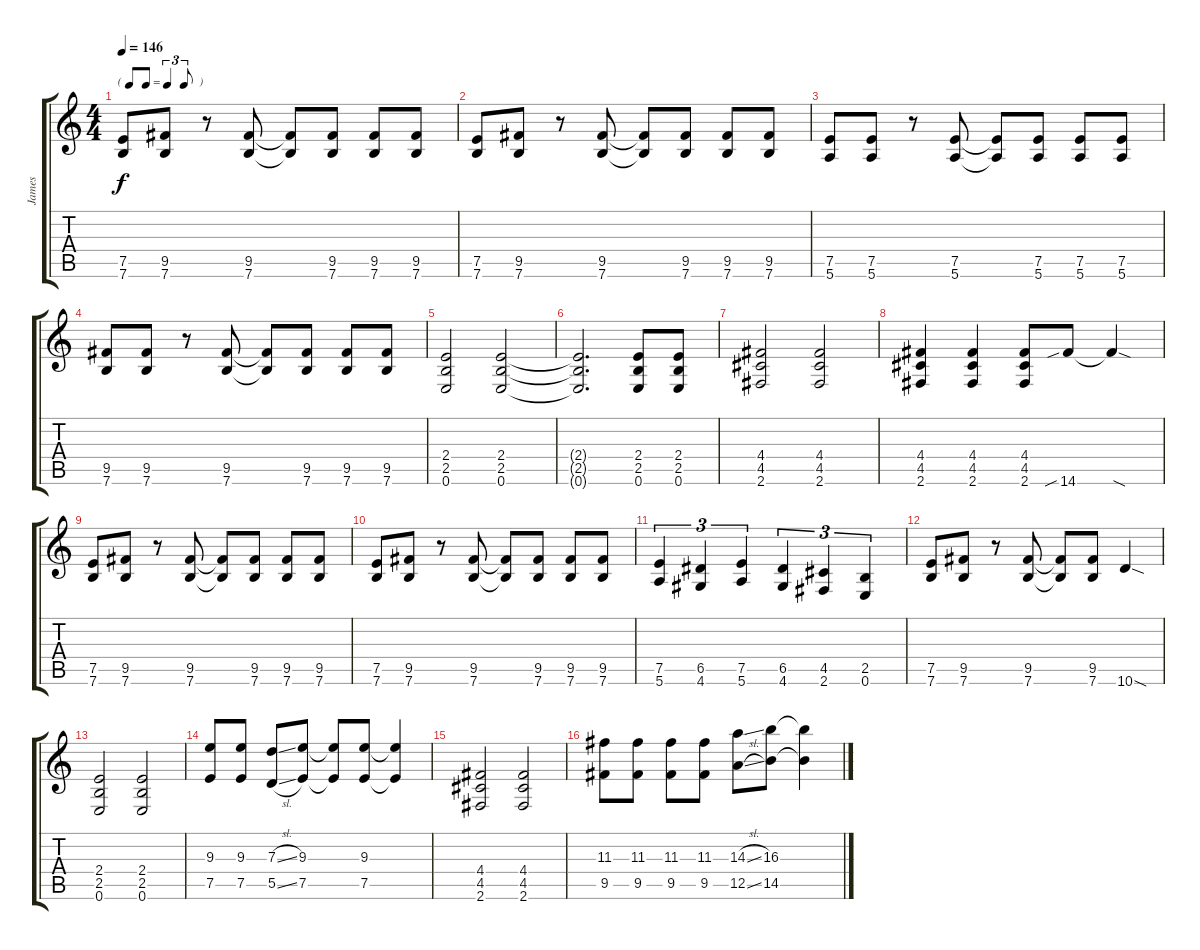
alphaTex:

\track ("James" "James") {instrument overdrivenguitar}
\staff {score tabs}
\tuning (E4 B3 G3 D3 A2 E2) {hide}
\ts (4 4)
\tf triplet8th
\tempo 146
\clef g2
\ks c
(7.5 7.6).8{dy f} (9.5 7.6).8 r.8 (9.5 7.6).8 (9.5{t} 7.6{t}).8 (9.5 7.6).8 (9.5 7.6).8 (9.5 7.6).8 |
(7.5 7.6).8 (9.5 7.6).8 r.8 (9.5 7.6).8 (9.5{t} 7.6{t}).8 (9.5 7.6).8 (9.5 7.6).8 (9.5 7.6).8 |
(7.5 5.6).8 (7.5 5.6).8 r.8 (7.5 5.6).8 (7.5{t} 5.6{t}).8 (7.5 5.6).8 (7.5 5.6).8 (7.5 5.6).8 |
(9.5 7.6).8 (9.5 7.6).8 r.8 (9.5 7.6).8 (9.5{t} 7.6{t}).8 (9.5 7.6).8 (9.5 7.6).8 (9.5 7.6).8 |
(2.4 2.5 0.6).2 (2.4 2.5 0.6).2 |
(2.4{t} 2.5{t} 0.6{t}).2{d} (2.4 2.5 0.6).8 (2.4 2.5 0.6).8 |
(4.4 4.5 2.6).2 (4.4 4.5 2.6).2 |
(4.4 4.5 2.6).4 (4.4 4.5 2.6).4 (4.4 4.5 2.6).8 14.6{sib}.8 14.6{sod t}.4 |
(7.5 7.6).8 (9.5 7.6).8 r.8 (9.5 7.6).8 (9.5{t} 7.6{t}).8 (9.5 7.6).8 (9.5 7.6).8 (9.5 7.6).8 |
(7.5 7.6).8 (9.5 7.6).8 r.8 (9.5 7.6).8 (9.5{t} 7.6{t}).8 (9.5 7.6).8 (9.5 7.6).8 (9.5 7.6).8 |
(7.5 5.6).4{tu (3 2)} (6.5 4.6).4{tu (3 2)} (7.5 5.6).4{tu (3 2)} (6.5 4.6).4{tu (3 2)} (4.5 2.6).4{tu (3 2)} (2.5 0.6).4{tu (3 2)} |
(7.5 7.6).8 (9.5 7.6).8 r.8 (9.5 7.6).8 (9.5{t} 7.6{t}).8 (9.5 7.6).8 10.6{sod}.4 |
(2.4 2.5 0.6).2 (2.4 2.5 0.6).2 |
(9.3 7.5).8 (9.3 7.5).8 (7.3{sl} 5.5{sl}).8 (9.3 7.5).8 (9.3{t} 7.5{t}).8 (9.3 7.5).8 (9.3{t} 7.5{t}).4 |
(4.4 4.5 2.6).2 (4.4 4.5 2.6).2 |
(11.3 9.5).8 (11.3 9.5).8 (11.3 9.5).8 (11.3 9.5).8 (14.3{sl} 12.5{sl}).8 (16.3 14.5).8 (16.3{t} 14.5{t}).4
